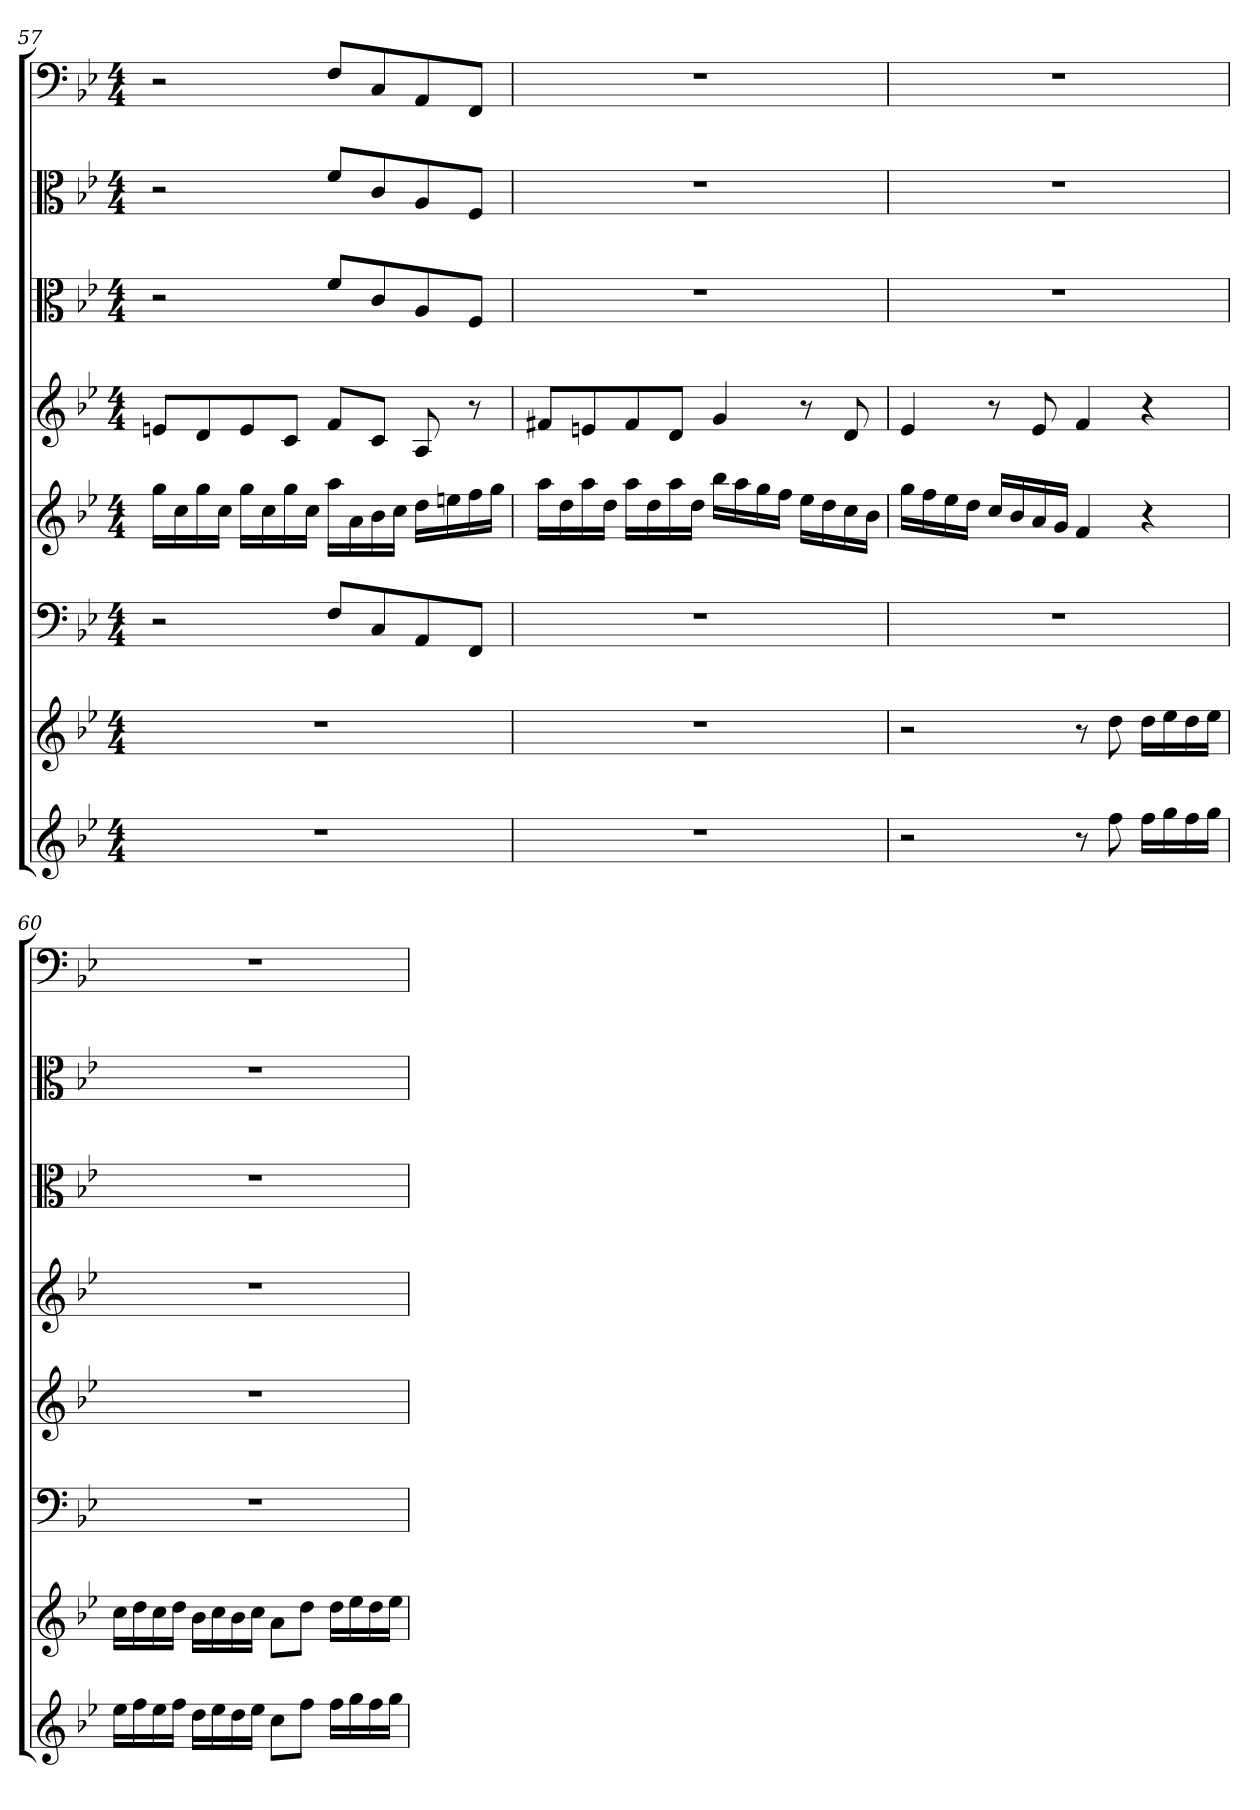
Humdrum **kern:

**kern	**kern	**kern	**kern	**kern	**kern	**kern	**kern
*part8	*part7	*part6	*part5	*part4	*part3	*part2	*part1
*staff8	*staff7	*staff6	*staff5	*staff4	*staff3	*staff2	*staff1
*clefG2	*clefG2	*clefF4	*clefG2	*clefG2	*clefC3	*clefC3	*clefF4
*k[b-e-]	*k[b-e-]	*k[b-e-]	*k[b-e-]	*k[b-e-]	*k[b-e-]	*k[b-e-]	*k[b-e-]
*B-:	*B-:	*B-:	*B-:	*B-:	*B-:	*B-:	*B-:
*M4/4	*M4/4	*M4/4	*M4/4	*M4/4	*M4/4	*M4/4	*M4/4
=57	=57	=57	=57	=57	=57	=57	=57
1r	1r	2r	16gg\LL	8en/L	2r	2r	2r
.	.	.	16cc\	.	.	.	.
.	.	.	16gg\	8d/	.	.	.
.	.	.	16cc\JJ	.	.	.	.
.	.	.	16gg\LL	8e/	.	.	.
.	.	.	16cc\	.	.	.	.
.	.	.	16gg\	8c/J	.	.	.
.	.	.	16cc\JJ	.	.	.	.
.	.	8F/L	16aa\LL	8f/L	8f/L	8f/L	8F/L
.	.	.	16a\	.	.	.	.
.	.	8C/	16b-\	8c/J	8c/	8c/	8C/
.	.	.	16cc\JJ	.	.	.	.
.	.	8AA/	16dd\LL	8A/	8A/	8A/	8AA/
.	.	.	16een\	.	.	.	.
.	.	8FF/J	16ff\	8r	8F/J	8F/J	8FF/J
.	.	.	16gg\JJ	.	.	.	.
=58	=58	=58	=58	=58	=58	=58	=58
1r	1r	1r	16aa\LL	8f#X/L	1r	1r	1r
.	.	.	16dd\	.	.	.	.
.	.	.	16aa\	8en/	.	.	.
.	.	.	16dd\JJ	.	.	.	.
.	.	.	16aa\LL	8f#/	.	.	.
.	.	.	16dd\	.	.	.	.
.	.	.	16aa\	8d/J	.	.	.
.	.	.	16dd\JJ	.	.	.	.
.	.	.	16bb-\LL	4g/	.	.	.
.	.	.	16aa\	.	.	.	.
.	.	.	16gg\	.	.	.	.
.	.	.	16ff\JJ	.	.	.	.
.	.	.	16ee-\LL	8r	.	.	.
.	.	.	16dd\	.	.	.	.
.	.	.	16cc\	8d/	.	.	.
.	.	.	16b-\JJ	.	.	.	.
=59	=59	=59	=59	=59	=59	=59	=59
2r	2r	1r	16gg\LL	4e-/	1r	1r	1r
.	.	.	16ff\	.	.	.	.
.	.	.	16ee-\	.	.	.	.
.	.	.	16dd\JJ	.	.	.	.
.	.	.	16cc/LL	8r	.	.	.
.	.	.	16b-/	.	.	.	.
.	.	.	16a/	8e-/	.	.	.
.	.	.	16g/JJ	.	.	.	.
8r	8r	.	4f/	4f/	.	.	.
8ff\	8dd\	.	.	.	.	.	.
16ff\LL	16dd\LL	.	4r	4r	.	.	.
16gg\	16ee-\	.	.	.	.	.	.
16ff\	16dd\	.	.	.	.	.	.
16gg\JJ	16ee-\JJ	.	.	.	.	.	.
=60	=60	=60	=60	=60	=60	=60	=60
16ee-\LL	16cc\LL	1r	1r	1r	1r	1r	1r
16ff\	16dd\	.	.	.	.	.	.
16ee-\	16cc\	.	.	.	.	.	.
16ff\JJ	16dd\JJ	.	.	.	.	.	.
16dd\LL	16b-\LL	.	.	.	.	.	.
16ee-\	16cc\	.	.	.	.	.	.
16dd\	16b-\	.	.	.	.	.	.
16ee-\JJ	16cc\JJ	.	.	.	.	.	.
8cc\L	8a\L	.	.	.	.	.	.
8ff\J	8dd\J	.	.	.	.	.	.
16ff\LL	16dd\LL	.	.	.	.	.	.
16gg\	16ee-\	.	.	.	.	.	.
16ff\	16dd\	.	.	.	.	.	.
16gg\JJ	16ee-\JJ	.	.	.	.	.	.
=	=	=	=	=	=	=	=
*-	*-	*-	*-	*-	*-	*-	*-
